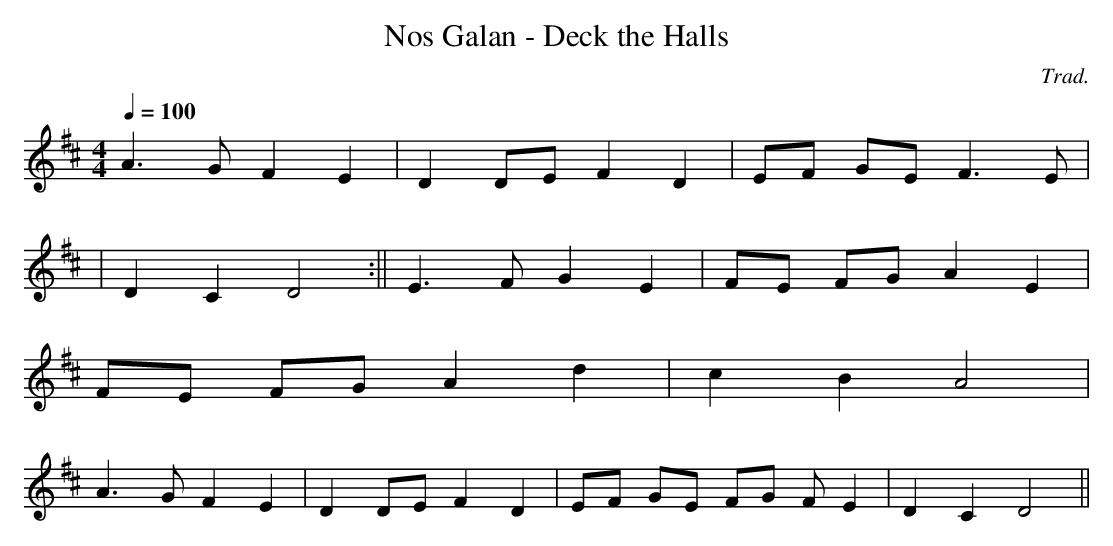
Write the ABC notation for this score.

X:1
T:Nos Galan - Deck the Halls
M:4/4
L:1/4
Q:100
C:Trad.
K:D
A>G F E | D D/E/ F D | E/F/ G/E/ F>E |
| D C D2 :|| E>F G E | F/E/ F/G/ A E |
F/E/ F/G/ A d | c B A2 |
A>G F E | D D/E/ F D | E/F/ G/E/ F/G/ F/E / | D C D2 ||
